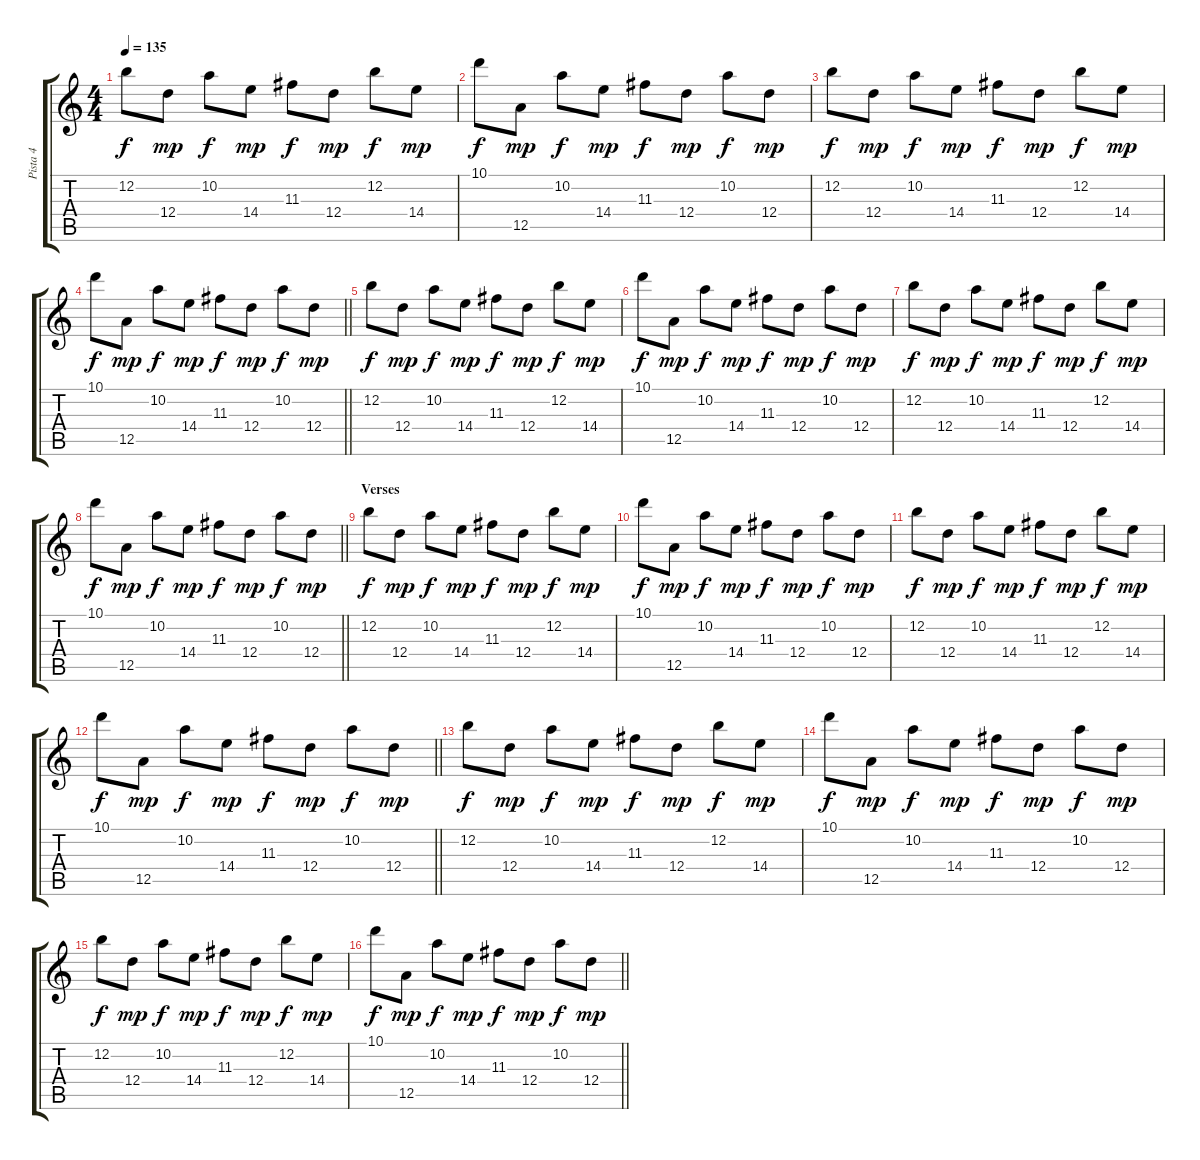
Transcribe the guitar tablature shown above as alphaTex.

\track ("Pista 4" "Pista 4") {instrument overdrivenguitar}
\staff {score tabs}
\tuning (E4 B3 G3 D3 A2 E2) {hide}
\ts (4 4)
\tempo 135
\clef g2
\ks c
12.2.8{dy f} 12.4.8{dy mp} 10.2.8{dy f} 14.4.8{dy mp} 11.3.8{dy f} 12.4.8{dy mp} 12.2.8{dy f} 14.4.8{dy mp} |
10.1.8{dy f} 12.5.8{dy mp} 10.2.8{dy f} 14.4.8{dy mp} 11.3.8{dy f} 12.4.8{dy mp} 10.2.8{dy f} 12.4.8{dy mp} |
12.2.8{dy f} 12.4.8{dy mp} 10.2.8{dy f} 14.4.8{dy mp} 11.3.8{dy f} 12.4.8{dy mp} 12.2.8{dy f} 14.4.8{dy mp} |
\barLineRight lightlight
10.1.8{dy f} 12.5.8{dy mp} 10.2.8{dy f} 14.4.8{dy mp} 11.3.8{dy f} 12.4.8{dy mp} 10.2.8{dy f} 12.4.8{dy mp} |
12.2.8{dy f} 12.4.8{dy mp} 10.2.8{dy f} 14.4.8{dy mp} 11.3.8{dy f} 12.4.8{dy mp} 12.2.8{dy f} 14.4.8{dy mp} |
10.1.8{dy f} 12.5.8{dy mp} 10.2.8{dy f} 14.4.8{dy mp} 11.3.8{dy f} 12.4.8{dy mp} 10.2.8{dy f} 12.4.8{dy mp} |
12.2.8{dy f} 12.4.8{dy mp} 10.2.8{dy f} 14.4.8{dy mp} 11.3.8{dy f} 12.4.8{dy mp} 12.2.8{dy f} 14.4.8{dy mp} |
\barLineRight lightlight
10.1.8{dy f} 12.5.8{dy mp} 10.2.8{dy f} 14.4.8{dy mp} 11.3.8{dy f} 12.4.8{dy mp} 10.2.8{dy f} 12.4.8{dy mp} |
\section ("" "Verses")
12.2.8{dy f} 12.4.8{dy mp} 10.2.8{dy f} 14.4.8{dy mp} 11.3.8{dy f} 12.4.8{dy mp} 12.2.8{dy f} 14.4.8{dy mp} |
10.1.8{dy f} 12.5.8{dy mp} 10.2.8{dy f} 14.4.8{dy mp} 11.3.8{dy f} 12.4.8{dy mp} 10.2.8{dy f} 12.4.8{dy mp} |
12.2.8{dy f} 12.4.8{dy mp} 10.2.8{dy f} 14.4.8{dy mp} 11.3.8{dy f} 12.4.8{dy mp} 12.2.8{dy f} 14.4.8{dy mp} |
\barLineRight lightlight
10.1.8{dy f} 12.5.8{dy mp} 10.2.8{dy f} 14.4.8{dy mp} 11.3.8{dy f} 12.4.8{dy mp} 10.2.8{dy f} 12.4.8{dy mp} |
12.2.8{dy f} 12.4.8{dy mp} 10.2.8{dy f} 14.4.8{dy mp} 11.3.8{dy f} 12.4.8{dy mp} 12.2.8{dy f} 14.4.8{dy mp} |
10.1.8{dy f} 12.5.8{dy mp} 10.2.8{dy f} 14.4.8{dy mp} 11.3.8{dy f} 12.4.8{dy mp} 10.2.8{dy f} 12.4.8{dy mp} |
12.2.8{dy f} 12.4.8{dy mp} 10.2.8{dy f} 14.4.8{dy mp} 11.3.8{dy f} 12.4.8{dy mp} 12.2.8{dy f} 14.4.8{dy mp} |
\barLineRight lightlight
10.1.8{dy f} 12.5.8{dy mp} 10.2.8{dy f} 14.4.8{dy mp} 11.3.8{dy f} 12.4.8{dy mp} 10.2.8{dy f} 12.4.8{dy mp}
